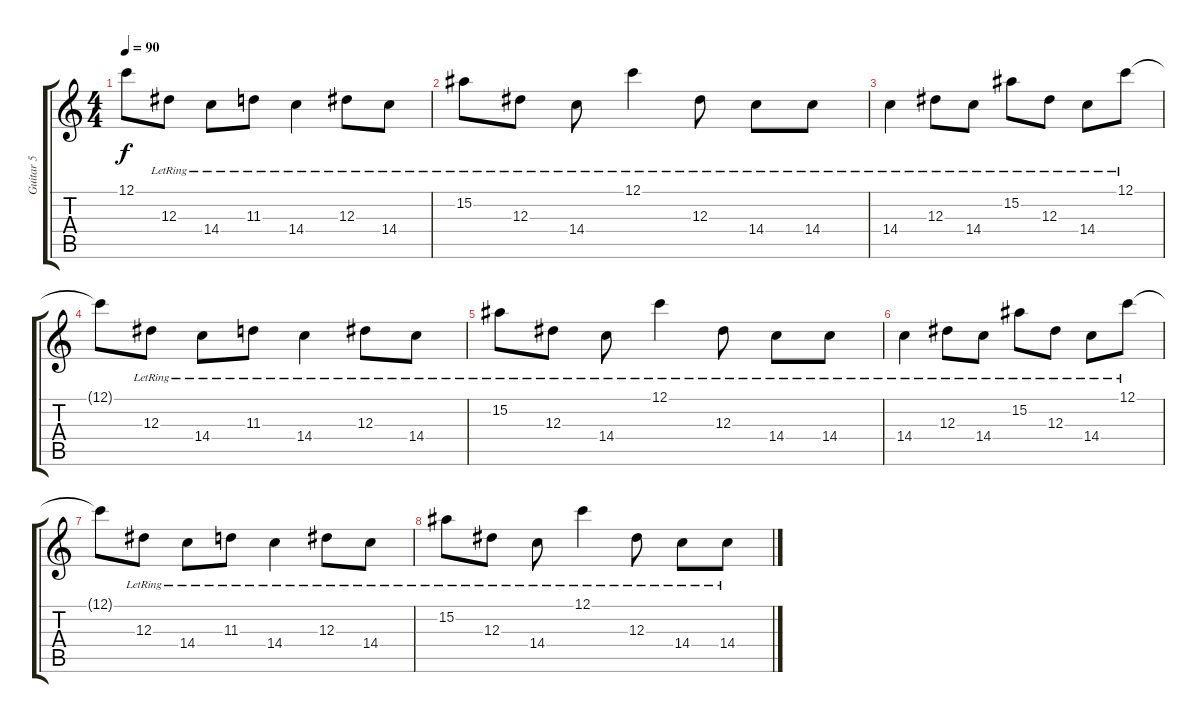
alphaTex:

\track ("Guitar 5" "Guitar 5") {instrument electricguitarjazz}
\staff {score tabs}
\tuning (C4 G3 Eb3 Bb2 F2 C2) {hide}
\ts (4 4)
\tempo 90
\clef g2
\ks c
12.1{t}.8{dy f} 12.3{lr}.8 14.4{lr}.8 11.3{lr}.8 14.4{lr}.4 12.3{lr}.8 14.4{lr}.8 |
15.2{lr}.8 12.3{lr}.8 14.4{lr}.8 12.1{lr}.4 12.3{lr}.8 14.4{lr}.8 14.4{lr}.8 |
14.4{lr}.4 12.3{lr}.8 14.4{lr}.8 15.2{lr}.8 12.3{lr}.8 14.4{lr}.8 12.1{lr}.8 |
12.1{t}.8 12.3{lr}.8 14.4{lr}.8 11.3{lr}.8 14.4{lr}.4 12.3{lr}.8 14.4{lr}.8 |
15.2{lr}.8 12.3{lr}.8 14.4{lr}.8 12.1{lr}.4 12.3{lr}.8 14.4{lr}.8 14.4{lr}.8 |
14.4{lr}.4 12.3{lr}.8 14.4{lr}.8 15.2{lr}.8 12.3{lr}.8 14.4{lr}.8 12.1{lr}.8 |
12.1{t}.8 12.3{lr}.8 14.4{lr}.8 11.3{lr}.8 14.4{lr}.4 12.3{lr}.8 14.4{lr}.8 |
15.2{lr}.8 12.3{lr}.8 14.4{lr}.8 12.1{lr}.4 12.3{lr}.8 14.4{lr}.8 14.4{lr}.8
